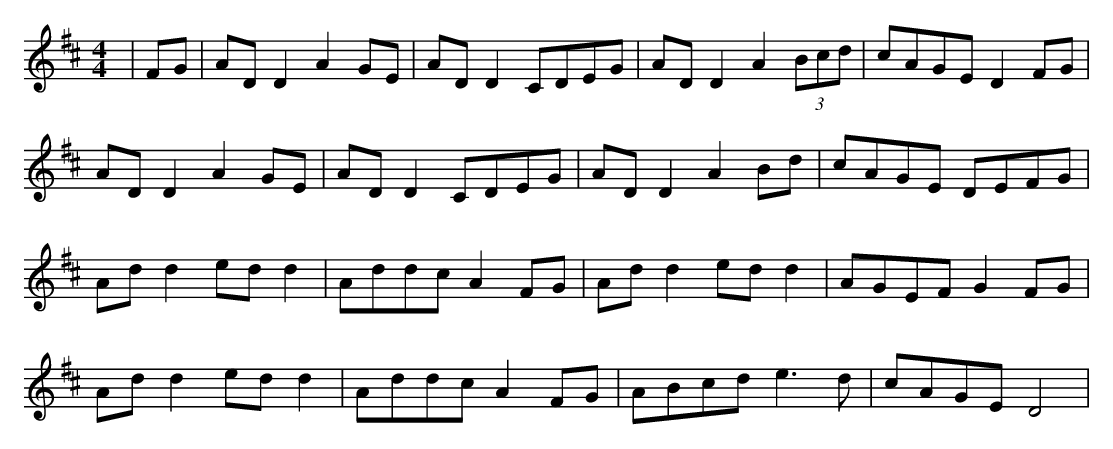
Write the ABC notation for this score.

X:1
M:4/4
K:D
|FG|AD D2 A2 GE|AD D2 CDEG|AD D2 A2 (3Bcd|cAGE D2 FG|
AD D2 A2 GE|AD D2 CDEG|AD D2 A2 Bd|cAGE DEFG|
Ad d2 ed d2|Addc A2 FG|Ad d2 ed d2|AGEF G2 FG|
Ad d2 ed d2|Addc A2 FG|ABcd e3 d|cAGE D4|
